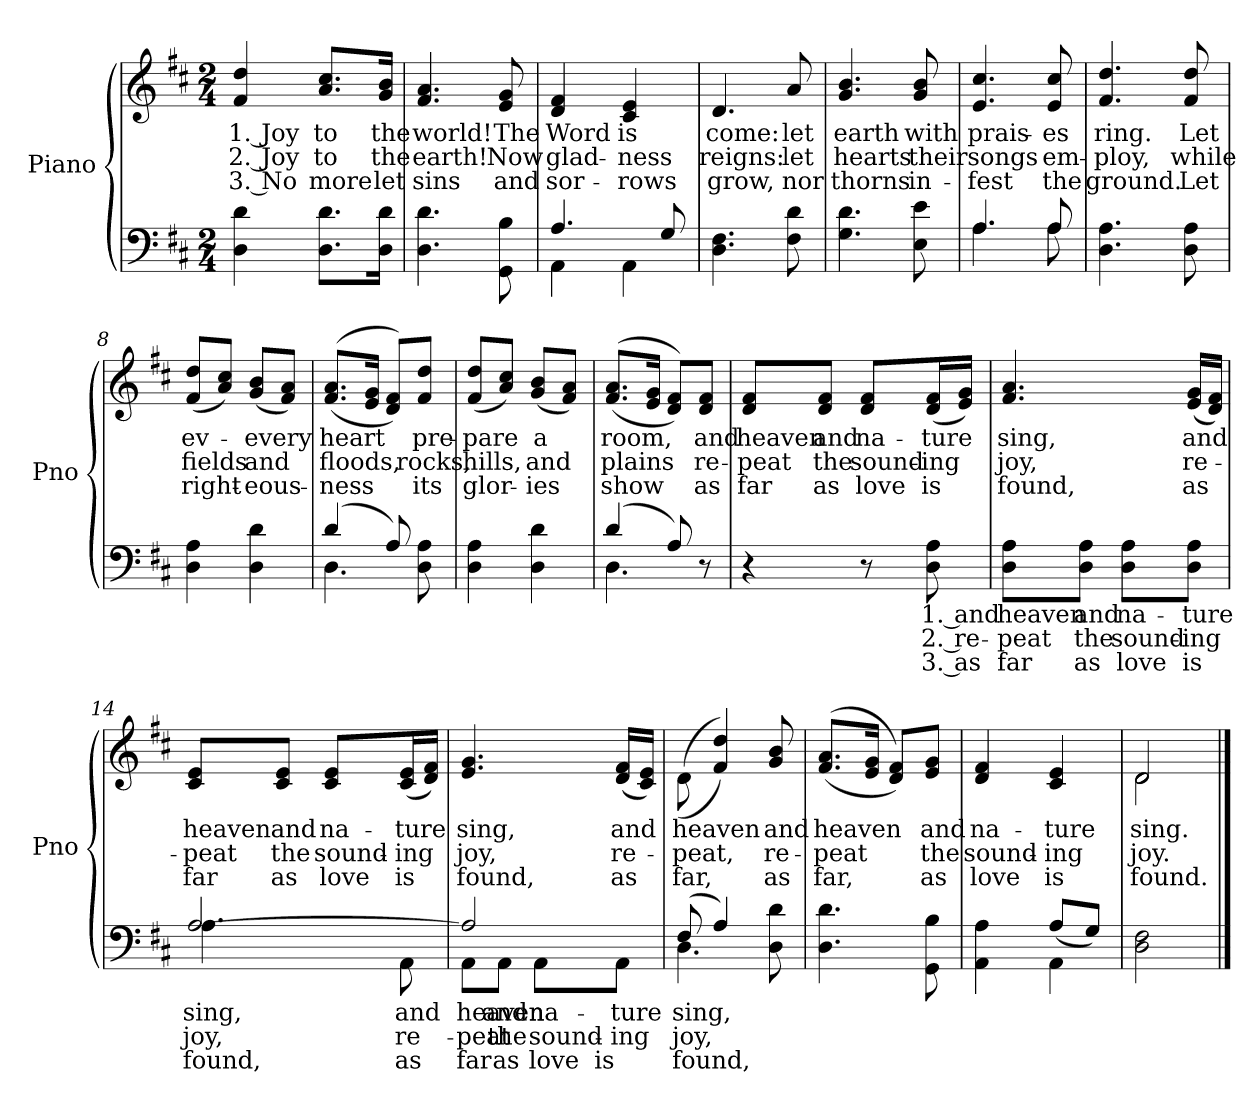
**kern	**text	**text	**text	**kern	**text	**text	**text
*part2	*part2	*part2	*part2	*part1	*part1	*part1	*part1
*staff2	*staff2	*staff2	*staff2	*staff1	*staff1	*staff1	*staff1
*I"Piano	*	*	*	*I"Piano	*	*	*
*I'Pno	*	*	*	*I'Pno	*	*	*
*clefF4	*	*	*	*clefG2	*	*	*
*k[f#c#]	*	*	*	*k[f#c#]	*	*	*
*M2/4	*	*	*	*M2/4	*	*	*
*MM100	*	*	*	*MM100	*	*	*
=1	=1	=1	=1	=1	=1	=1	=1
!	!	!	!	!	!LO:LY:b	!LO:LY:b	!LO:LY:b
4D\ 4d\	.	.	.	4f#/ 4dd/	1. Joy	2. Joy	3. No
!	!	!	!	!	!LO:LY:b	!LO:LY:b	!LO:LY:b
8.D\ 8.d\L	.	.	.	8.a/ 8.cc#/L	to	to	more
!	!	!	!	!	!LO:LY:b	!LO:LY:b	!LO:LY:b
16D\ 16d\Jk	.	.	.	16g/ 16b/Jk	the	the	let
=2	=2	=2	=2	=2	=2	=2	=2
!	!	!	!	!	!LO:LY:b	!LO:LY:b	!LO:LY:b
4.D\ 4.d\	.	.	.	4.f#/ 4.a/	world!	earth!	sins
!	!	!	!	!	!LO:LY:b	!LO:LY:b	!LO:LY:b
8GG\ 8B\	.	.	.	8e/ 8g/	The	Now	and
=3	=3	=3	=3	=3	=3	=3	=3
*^	*	*	*	*	*	*	*
!	!	!	!	!	!	!LO:LY:b	!LO:LY:b	!LO:LY:b
4.A/	4AA\	.	.	.	4d/ 4f#/	Word	glad-	sor-
!	!	!	!	!	!	!LO:LY:b	!LO:LY:b	!LO:LY:b
.	4AA\	.	.	.	4c#/ 4e/	is	-ness	-rows
8G/	.	.	.	.	.	.	.	.
*v	*v	*	*	*	*	*	*	*
=4	=4	=4	=4	=4	=4	=4	=4
!	!	!	!	!	!LO:LY:b	!LO:LY:b	!LO:LY:b
4.D\ 4.F#\	.	.	.	4.d/	come:	reigns:	grow,
!	!	!	!	!	!LO:LY:b	!LO:LY:b	!LO:LY:b
8F#\ 8d\	.	.	.	8a/	let	let	nor
=5	=5	=5	=5	=5	=5	=5	=5
!	!	!	!	!	!LO:LY:b	!LO:LY:b	!LO:LY:b
4.G\ 4.d\	.	.	.	4.g/ 4.b/	earth	hearts	thorns
!	!	!	!	!	!LO:LY:b	!LO:LY:b	!LO:LY:b
8E\ 8e\	.	.	.	8g/ 8b/	with	their	in-
!!LO:LB:g=z
=6	=6	=6	=6	=6	=6	=6	=6
*^	*	*	*	*	*	*	*
!	!	!	!	!	!	!LO:LY:b	!LO:LY:b	!LO:LY:b
4.A/	4.A\	.	.	.	4.e/ 4.cc#/	prais-	songs	-fest
!	!	!	!	!	!	!LO:LY:b	!LO:LY:b	!LO:LY:b
8A/	8A\	.	.	.	8e/ 8cc#/	-es	em-	the
=7	=7	=7	=7	=7	=7	=7	=7	=7
!	!	!	!	!	!	!LO:LY:b	!LO:LY:b	!LO:LY:b
*v	*v	*	*	*	*	*	*	*
4.D\ 4.A\	.	.	.	4.f#/ 4.dd/	ring.	-ploy,	ground.
!	!	!	!	!	!LO:LY:b	!LO:LY:b	!LO:LY:b
8D\ 8A\	.	.	.	8f#/ 8dd/	Let	while	Let
=8	=8	=8	=8	=8	=8	=8	=8
!	!	!	!	!	!LO:LY:b	!LO:LY:b	!LO:LY:b
4D\ 4A\	.	.	.	(8f#/ 8dd/L	ev-	fields	right-
.	.	.	.	8a/ 8cc#/J)	.	.	.
!	!	!	!	!	!LO:LY:b	!LO:LY:b	!LO:LY:b
4D\ 4d\	.	.	.	(8g/ 8b/L	-every	and	-eous-
.	.	.	.	8f#/ 8a/J)	.	.	.
=9	=9	=9	=9	=9	=9	=9	=9
*^	*	*	*	*	*	*	*
!	!	!	!	!	!	!LO:LY:b	!LO:LY:b	!LO:LY:b
(>4d/	4.D\	.	.	.	(<(>8.f#/ 8.a/L	heart	floods,	-ness
.	.	.	.	.	16e/ 16g/Jk	.	.	.
8A/)	.	.	.	.	8d/ 8f#/L))	.	.	.
!	!	!	!	!	!	!LO:LY:b	!LO:LY:b	!LO:LY:b
8ryy	8D\ 8A\	.	.	.	8f#/ 8dd/J	pre-	rocks,	its
!!LO:LB:g=z
=10	=10	=10	=10	=10	=10	=10	=10	=10
!	!	!	!	!	!	!LO:LY:b	!LO:LY:b	!LO:LY:b
*v	*v	*	*	*	*	*	*	*
4D\ 4A\	.	.	.	(8f#/ 8dd/L	-pare	hills,	glor-
.	.	.	.	8a/ 8cc#/J)	.	.	.
!	!	!	!	!	!LO:LY:b	!LO:LY:b	!LO:LY:b
4D\ 4d\	.	.	.	(8g/ 8b/L	a	and	-ies
.	.	.	.	8f#/ 8a/J)	.	.	.
=11	=11	=11	=11	=11	=11	=11	=11
*^	*	*	*	*	*	*	*
!	!	!	!	!	!	!LO:LY:b	!LO:LY:b	!LO:LY:b
(>4d/	4.D\	.	.	.	(<(>8.f#/ 8.a/L	room,	plains	show
.	.	.	.	.	16e/ 16g/Jk	.	.	.
8A/)	.	.	.	.	8d/ 8f#/L))	.	.	.
!	!	!	!	!	!	!LO:LY:b	!LO:LY:b	!LO:LY:b
8ryy	8r	.	.	.	8d/ 8f#/J	and	re-	as
=12	=12	=12	=12	=12	=12	=12	=12	=12
!	!	!	!	!	!	!LO:LY:b	!LO:LY:b	!LO:LY:b
*v	*v	*	*	*	*	*	*	*
4r	.	.	.	8d/ 8f#/L	heaven	-peat	far
!	!	!	!	!	!LO:LY:b	!LO:LY:b	!LO:LY:b
.	.	.	.	8d/ 8f#/J	and	the	as
!	!	!	!	!	!LO:LY:b	!LO:LY:b	!LO:LY:b
8r	.	.	.	8d/ 8f#/L	na-	sound-	love
!	!LO:LY:b	!LO:LY:b	!LO:LY:b	!	!LO:LY:b	!LO:LY:b	!LO:LY:b
8D\ 8A\	1. and	2. re-	3. as	(16d/ 16f#/L	-ture	-ing	is
.	.	.	.	16e/ 16g/JJ)	.	.	.
!!LO:PB:g=z
=13	=13	=13	=13	=13	=13	=13	=13
!	!LO:LY:b	!LO:LY:b	!LO:LY:b	!	!LO:LY:b	!LO:LY:b	!LO:LY:b
8D\ 8A\L	heaven	-peat	far	4.f#/ 4.a/	sing,	joy,	found,
!	!LO:LY:b	!LO:LY:b	!LO:LY:b	!	!	!	!
8D\ 8A\J	and	the	as	.	.	.	.
!	!LO:LY:b	!LO:LY:b	!LO:LY:b	!	!	!	!
8D\ 8A\L	na-	sound-	love	.	.	.	.
!	!LO:LY:b	!LO:LY:b	!LO:LY:b	!	!LO:LY:b	!LO:LY:b	!LO:LY:b
8D\ 8A\J	-ture	-ing	is	(16e/ 16g/LL	and	re-	as
.	.	.	.	16d/ 16f#/JJ)	.	.	.
=14	=14	=14	=14	=14	=14	=14	=14
!	!LO:LY:b	!LO:LY:b	!LO:LY:b	!	!LO:LY:b	!LO:LY:b	!LO:LY:b
*^	*	*	*	*	*	*	*
[2A/	4.A\	sing,	joy,	found,	8c#/ 8e/L	heaven	-peat	far
!	!	!	!	!	!	!LO:LY:b	!LO:LY:b	!LO:LY:b
.	.	.	.	.	8c#/ 8e/J	and	the	as
!	!	!	!	!	!	!LO:LY:b	!LO:LY:b	!LO:LY:b
.	.	.	.	.	8c#/ 8e/L	na-	sound-	love
!	!	!LO:LY:b	!LO:LY:b	!LO:LY:b	!	!LO:LY:b	!LO:LY:b	!LO:LY:b
.	8AA\	and	re-	as	(<16c#/ 16e/L	-ture	-ing	is
.	.	.	.	.	16d/ 16f#/JJ)	.	.	.
=15	=15	=15	=15	=15	=15	=15	=15	=15
!	!	!LO:LY:b	!LO:LY:b	!LO:LY:b	!	!LO:LY:b	!LO:LY:b	!LO:LY:b
2A/]	8AA\L	heaven	-peat	far	4.e/ 4.g/	sing,	joy,	found,
!	!	!LO:LY:b	!LO:LY:b	!LO:LY:b	!	!	!	!
.	8AA\J	and	the	as	.	.	.	.
!	!	!LO:LY:b	!LO:LY:b	!LO:LY:b	!	!	!	!
.	8AA\L	na-	sound-	love	.	.	.	.
!	!	!LO:LY:b	!LO:LY:b	!LO:LY:b	!	!LO:LY:b	!LO:LY:b	!LO:LY:b
.	8AA\J	-ture	-ing	is	(16d/ 16f#/LL	and	re-	as
.	.	.	.	.	16c#/ 16e/JJ)	.	.	.
!!LO:LB:g=z
=16	=16	=16	=16	=16	=16	=16	=16	=16
!	!	!LO:LY:b	!LO:LY:b	!LO:LY:b	!	!LO:LY:b	!LO:LY:b	!LO:LY:b
(8F#/	4.D\	sing,	joy,	found,	(<(>8d\	heaven	-peat,	far,
4A/)	.	.	.	.	4f#/ 4dd/))	.	.	.
!	!	!	!	!	!	!LO:LY:b	!LO:LY:b	!LO:LY:b
8ryy	8D\ 8d\	.	.	.	8g/ 8b/	and	re-	as
=17	=17	=17	=17	=17	=17	=17	=17	=17
!	!	!	!	!	!	!LO:LY:b	!LO:LY:b	!LO:LY:b
*v	*v	*	*	*	*	*	*	*
4.D\ 4.d\	.	.	.	(<(>8.f#/ 8.a/L	heaven	-peat	far,
.	.	.	.	16e/ 16g/Jk	.	.	.
.	.	.	.	8d/ 8f#/L))	.	.	.
!	!	!	!	!	!LO:LY:b	!LO:LY:b	!LO:LY:b
8GG\ 8B\	.	.	.	8e/ 8g/J	and	the	as
=18	=18	=18	=18	=18	=18	=18	=18
*^	*	*	*	*	*	*	*
!	!	!	!	!	!	!LO:LY:b	!LO:LY:b	!LO:LY:b
4AA\ 4A\	4ryy	.	.	.	4d/ 4f#/	na-	sound-	love
!	!	!	!	!	!	!LO:LY:b	!LO:LY:b	!LO:LY:b
4AA\	(8A/L	.	.	.	4c#/ 4e/	-ture	-ing	is
.	8G/J)	.	.	.	.	.	.	.
=19	=19	=19	=19	=19	=19	=19	=19	=19
!	!	!	!	!	!	!LO:LY:b	!LO:LY:b	!LO:LY:b
*v	*v	*	*	*	*^	*	*	*
2D\ 2F#\	.	.	.	2d/	2d\	sing.	joy.	found.
*	*	*	*	*v	*v	*	*	*
==	==	==	==	==	==	==	==
*-	*-	*-	*-	*-	*-	*-	*-
